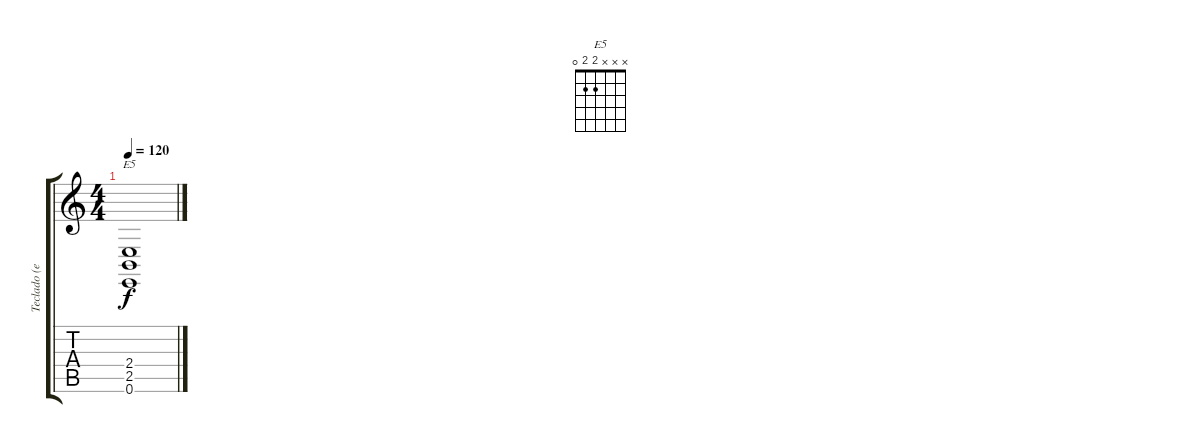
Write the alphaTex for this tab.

\track ("Teclado (ecos)" "Teclado (e") {instrument fx7echoes}
\staff {score tabs}
\tuning (E4 B3 G3 D3 A2 E2) {hide}
\chord ("E5" x x x 2 2 0)
\ts (4 4)
\tempo 120
\clef g2
\ks c
(2.4{t} 2.5{t} 0.6{t}).1{ch "E5" dy f}
